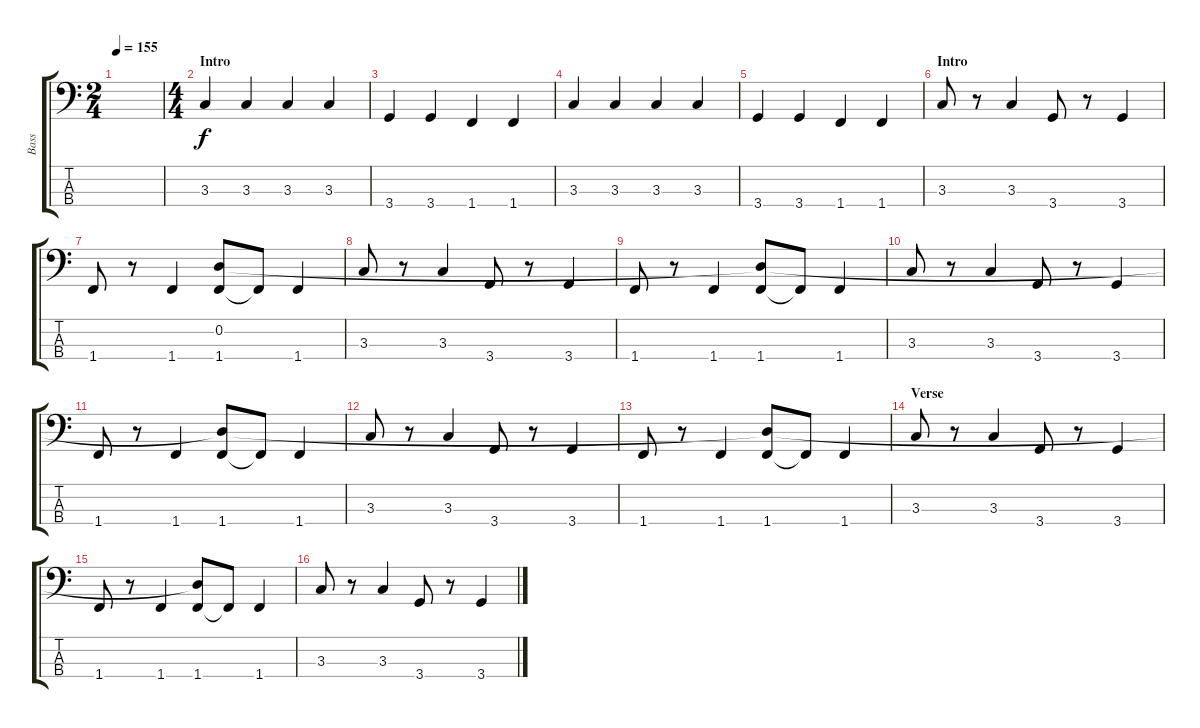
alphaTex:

\track ("Bass" "Bass") {instrument electricbassfinger}
\staff {score tabs}
\tuning (G2 D2 A1 E1) {hide}
\ts (2 4)
\tempo 155
\clef f4
\ks c
|
\ts (4 4)
\section ("" "Intro")
3.3.4 3.3.4 3.3.4 3.3.4 |
3.4.4 3.4.4 1.4.4 1.4.4 |
3.3.4 3.3.4 3.3.4 3.3.4 |
3.4.4 3.4.4 1.4.4 1.4.4 |
\section ("" "Intro")
3.3.8 r.8 3.3.4 3.4.8 r.8 3.4.4 |
1.4.8 r.8 1.4.4 (0.2 1.4).8 1.4{t}.8 1.4.4 |
3.3.8 r.8 3.3.4 3.4.8 r.8 3.4.4 |
1.4.8 r.8 1.4.4 (0.2{t} 1.4).8 1.4{t}.8 1.4.4 |
3.3.8 r.8 3.3.4 3.4.8 r.8 3.4.4 |
1.4.8 r.8 1.4.4 (0.2{t} 1.4).8 1.4{t}.8 1.4.4 |
3.3.8 r.8 3.3.4 3.4.8 r.8 3.4.4 |
1.4.8 r.8 1.4.4 (0.2{t} 1.4).8 1.4{t}.8 1.4.4 |
\section ("" "Verse")
3.3.8 r.8 3.3.4 3.4.8 r.8 3.4.4 |
1.4.8 r.8 1.4.4 (0.2{t} 1.4).8 1.4{t}.8 1.4.4 |
3.3.8 r.8 3.3.4 3.4.8 r.8 3.4.4
